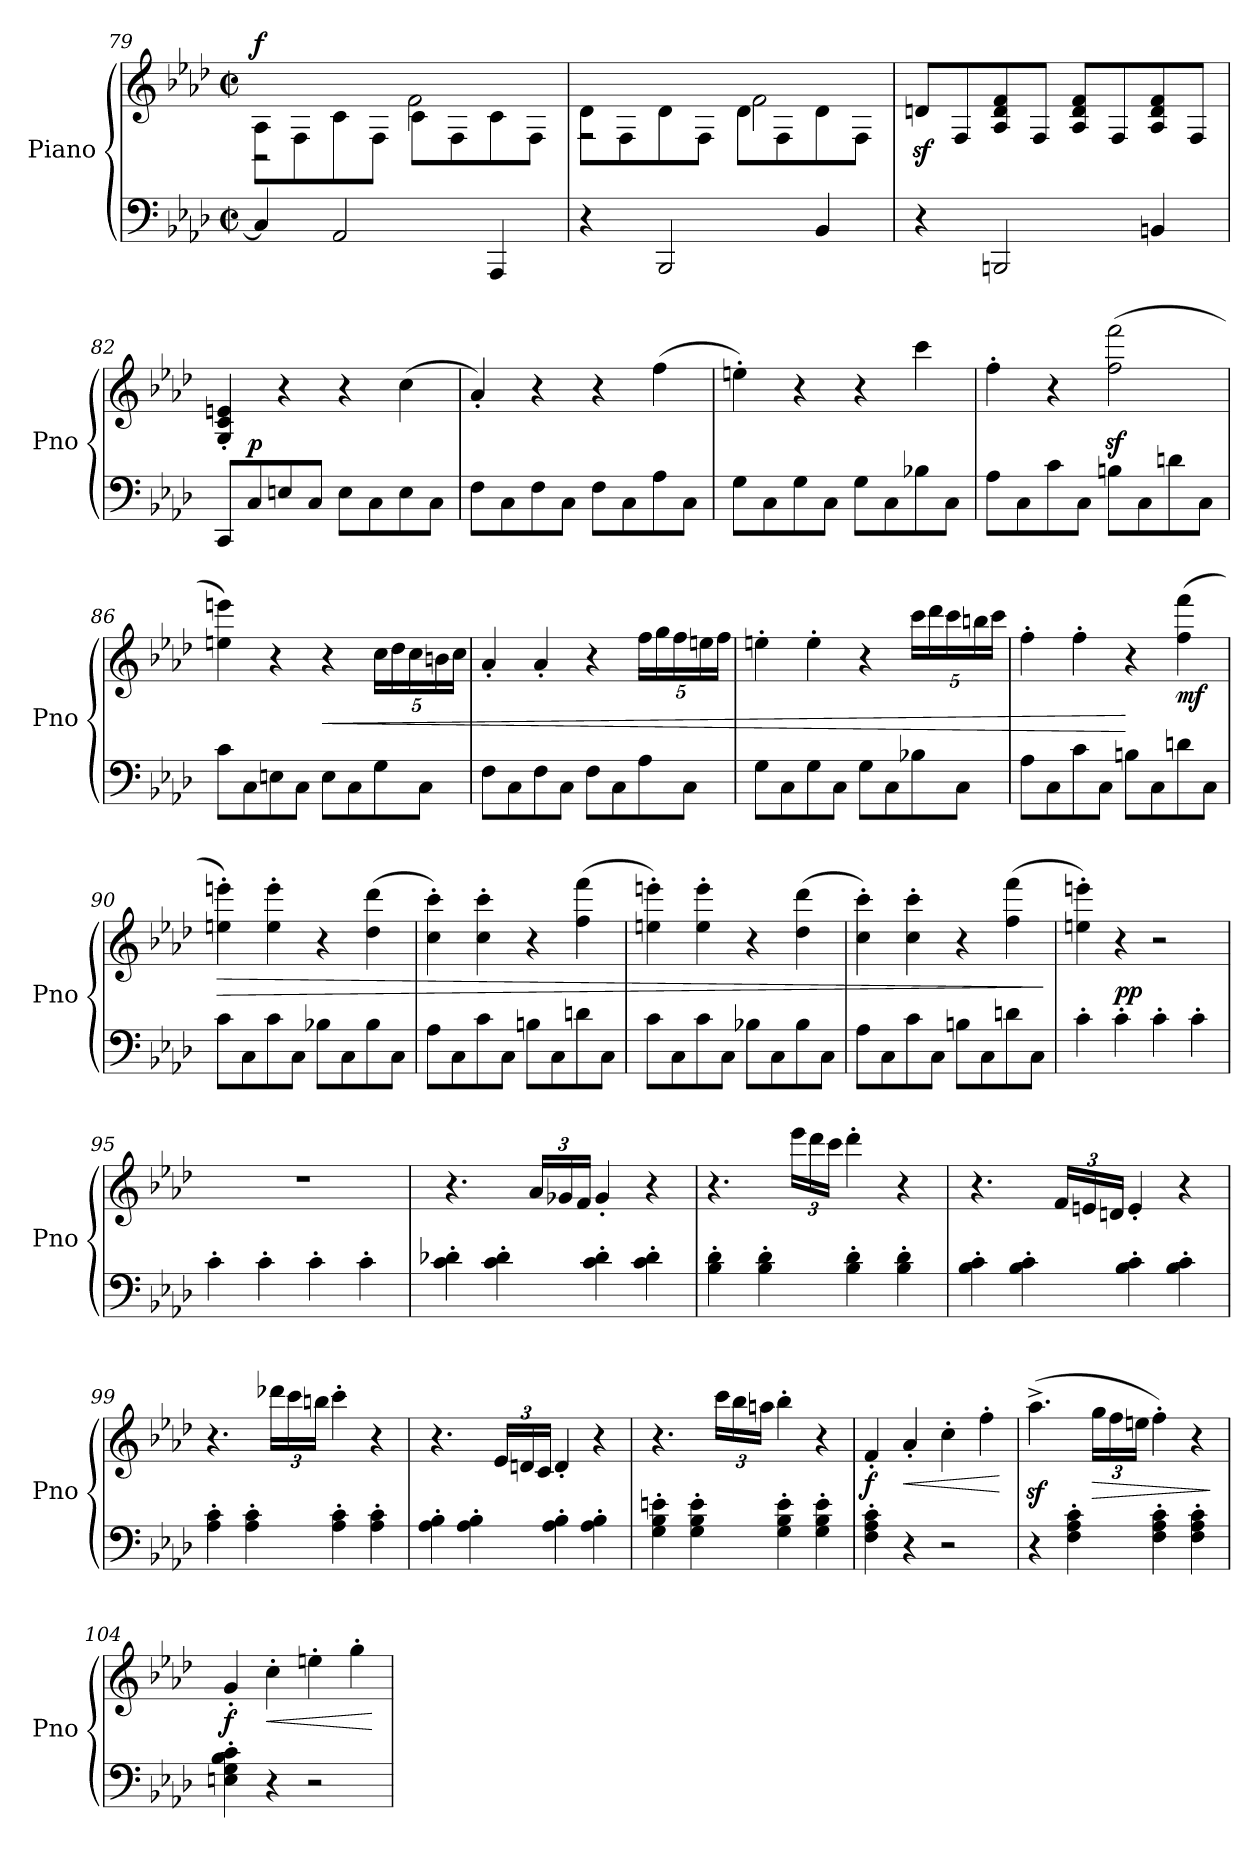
**kern	**kern	**dynam
*part1	*part1	*part1
*staff2	*staff1	*staff1/2
*I"Piano	*	*
*I'Pno	*	*
!!LO:LB:g=z
*clefF4	*clefG2	*
*k[b-e-a-d-]	*k[b-e-a-d-]	*
*M2/2	*M2/2	*
*met(c|)	*met(c|)	*
=79	=79	=79
*	*^	*
!	!	!	!LO:DY:a
4C/]	8A-\L	2r	f
.	8F\	.	.
2AA-/	8c\	.	.
.	8F\J	.	.
.	8c\L	2f\	.
.	8F\	.	.
4AAA-/	8c\	.	.
.	8F\J	.	.
=80	=80	=80	=80
4r	8d-\L	2r	.
.	8F\	.	.
2BBB-/	8d-\	.	.
.	8F\J	.	.
.	8d-\L	2f\	.
.	8F\	.	.
4BB-/	8d-\	.	.
.	8F\J	.	.
*	*v	*v	*
=81	=81	=81
4r	8dnz>/L	.
.	8F/	.
2BBBn/	8A-/ 8d/ 8f/	.
.	8F/J	.
.	8A-/ 8d/ 8f/L	.
.	8F/	.
4BBn/	8A-/ 8d/ 8f/	.
.	8F/J	.
=82	=82	=82
8CC/L	4G/' 4c/' 4en/'	.
!	!	!LO:DY:a=2
8C/	.	p
8En/	4r	.
8C/J	.	.
8E\L	4r	.
8C\	.	.
8E\	(>4cc\	.
8C\J	.	.
=83	=83	=83
8F\L	4a-'/)	.
8C\	.	.
8F\	4r	.
8C\J	.	.
8F\L	4r	.
8C\	.	.
8A-\	(>4ff\	.
8C\J	.	.
!!LO:LB:g=z
=84	=84	=84
8G\L	4een'\)	.
8C\	.	.
8G\	4r	.
8C\J	.	.
8G\L	4r	.
8C\	.	.
8B-X\	4ccc\	.
8C\J	.	.
=85	=85	=85
8A-\L	4ff'\	.
8C\	.	.
8c\	4r	.
8C\J	.	.
8Bn\L	(>2ff\z< 2fff\z<	.
8C\	.	.
8dn\	.	.
8C\J	.	.
=86	=86	=86
8c\L	4een\ 4eeen\)	.
8C\	.	.
8En\	4r	.
8C\J	.	.
!	!	!LO:HP:b
8E\L	4r	<
8C\	.	.
*	*Xbrackettup	*
8G\	20cc\LL	.
.	20dd-\	.
.	20cc\	.
8C\J	.	.
.	20bn\	.
.	20cc\JJ	.
=87	=87	=87
8F\L	4a-'/	.
8C\	.	.
8F\	4a-'/	.
8C\J	.	.
8F\L	4r	.
8C\	.	.
8A-\	20ff\LL	.
.	20gg\	.
.	20ff\	.
8C\J	.	.
.	20een\	.
.	20ff\JJ	.
!!LO:LB:g=z
=88	=88	=88
8G\L	4een'\	.
8C\	.	.
8G\	4ee'\	.
8C\J	.	.
8G\L	4r	.
8C\	.	.
8B-X\	20ccc\LL	.
.	20ddd-\	.
.	20ccc\	.
8C\J	.	.
.	20bbn\	.
.	20ccc\JJ	.
=89	=89	=89
8A-\L	4ff'\	.
8C\	.	.
8c\	4ff'\	.
8C\J	.	.
8Bn\L	4r	[
8C\	.	.
!	!	!LO:DY:b
8dn\	(>4ff\ 4fff\	mf
8C\J	.	.
=90	=90	=90
!	!	!LO:HP:b
8c\L	4een\' 4eeen\')	>
8C\	.	.
8c\	4ee\' 4eee\'	.
8C\J	.	.
8B-X\L	4r	.
8C\	.	.
8B-\	(>4dd-\ 4ddd-\	.
8C\J	.	.
=91	=91	=91
8A-\L	4cc\' 4ccc\')	.
8C\	.	.
8c\	4cc\' 4ccc\'	.
8C\J	.	.
8Bn\L	4r	.
8C\	.	.
8dn\	(>4ff\ 4fff\	.
8C\J	.	.
!!LO:PB:g=z
=92	=92	=92
8c\L	4een\' 4eeen\')	.
8C\	.	.
8c\	4ee\' 4eee\'	.
8C\J	.	.
8B-X\L	4r	.
8C\	.	.
8B-\	(>4dd-\ 4ddd-\	.
8C\J	.	.
=93	=93	=93
8A-\L	4cc\' 4ccc\')	.
8C\	.	.
8c\	4cc\' 4ccc\'	.
8C\J	.	.
8Bn\L	4r	.
8C\	.	.
8dn\	(>4ff\ 4fff\	.
8C\J	.	.
.	.	]
=94	=94	=94
4c'\	4een\' 4eeen\')	.
!	!	!LO:DY:a=2
4c'\	4r	pp
4c'\	2r	.
4c'\	.	.
=95	=95	=95
4c'\	1r	.
4c'\	.	.
4c'\	.	.
4c'\	.	.
=96	=96	=96
4c\' 4d-X\'	4.r	.
4c\' 4d-\'	.	.
.	24a-/LL	.
.	24g-X/	.
.	24f/JJ	.
4c\' 4d-\'	4g-'/	.
4c\' 4d-\'	4r	.
!!LO:LB:g=z
=97	=97	=97
4B-\' 4d-\'	4.r	.
4B-\' 4d-\'	.	.
.	24eee-\LL	.
.	24ddd-\	.
.	24ccc\JJ	.
4B-\' 4d-\'	4ddd-'\	.
4B-\' 4d-\'	4r	.
!!LO:LB:g=z
=98	=98	=98
4B-\' 4c\'	4.r	.
4B-\' 4c\'	.	.
.	24f/LL	.
.	24en/	.
.	24dn/JJ	.
4B-\' 4c\'	4e'/	.
4B-\' 4c\'	4r	.
=99	=99	=99
4A-\' 4c\'	4.r	.
4A-\' 4c\'	.	.
.	24ddd-X\LL	.
.	24ccc\	.
.	24bbn\JJ	.
4A-\' 4c\'	4ccc'\	.
4A-\' 4c\'	4r	.
=100	=100	=100
4A-\' 4B-\'	4.r	.
4A-\' 4B-\'	.	.
.	24e-/LL	.
.	24dn/	.
.	24c/JJ	.
4A-\' 4B-\'	4d'/	.
4A-\' 4B-\'	4r	.
=101	=101	=101
4G\' 4B-\' 4en\'	4.r	.
4G\' 4B-\' 4e\'	.	.
.	24ccc\LL	.
.	24bb-\	.
.	24aan\JJ	.
4G\' 4B-\' 4e\'	4bb-'\	.
4G\' 4B-\' 4e\'	4r	.
=102	=102	=102
!	!	!LO:DY:b
4F\' 4A-\' 4c\'	4f'/	f
!	!	!LO:HP:b
4r	4a-'/	<
2r	4cc'\	.
.	4ff'\	.
.	.	[
!!LO:LB:g=z
=103	=103	=103
4r	(>4.aa-z<^\	.
4F\' 4A-\' 4c\'	.	.
!	!	!LO:HP:b
.	24gg\LL	>
.	24ff\	.
.	24een\JJ	.
4F\' 4A-\' 4c\'	4ff'\)	.
4F\' 4A-\' 4c\'	4r	.
.	.	]
!!LO:LB:g=z
=104	=104	=104
!	!	!LO:DY:b
4En\' 4G\' 4B-\' 4c\'	4g'/	f
!	!	!LO:HP:b
4r	4cc'\	<
2r	4een'\	.
.	4gg'\	.
.	.	[
=	=	=
*-	*-	*-
